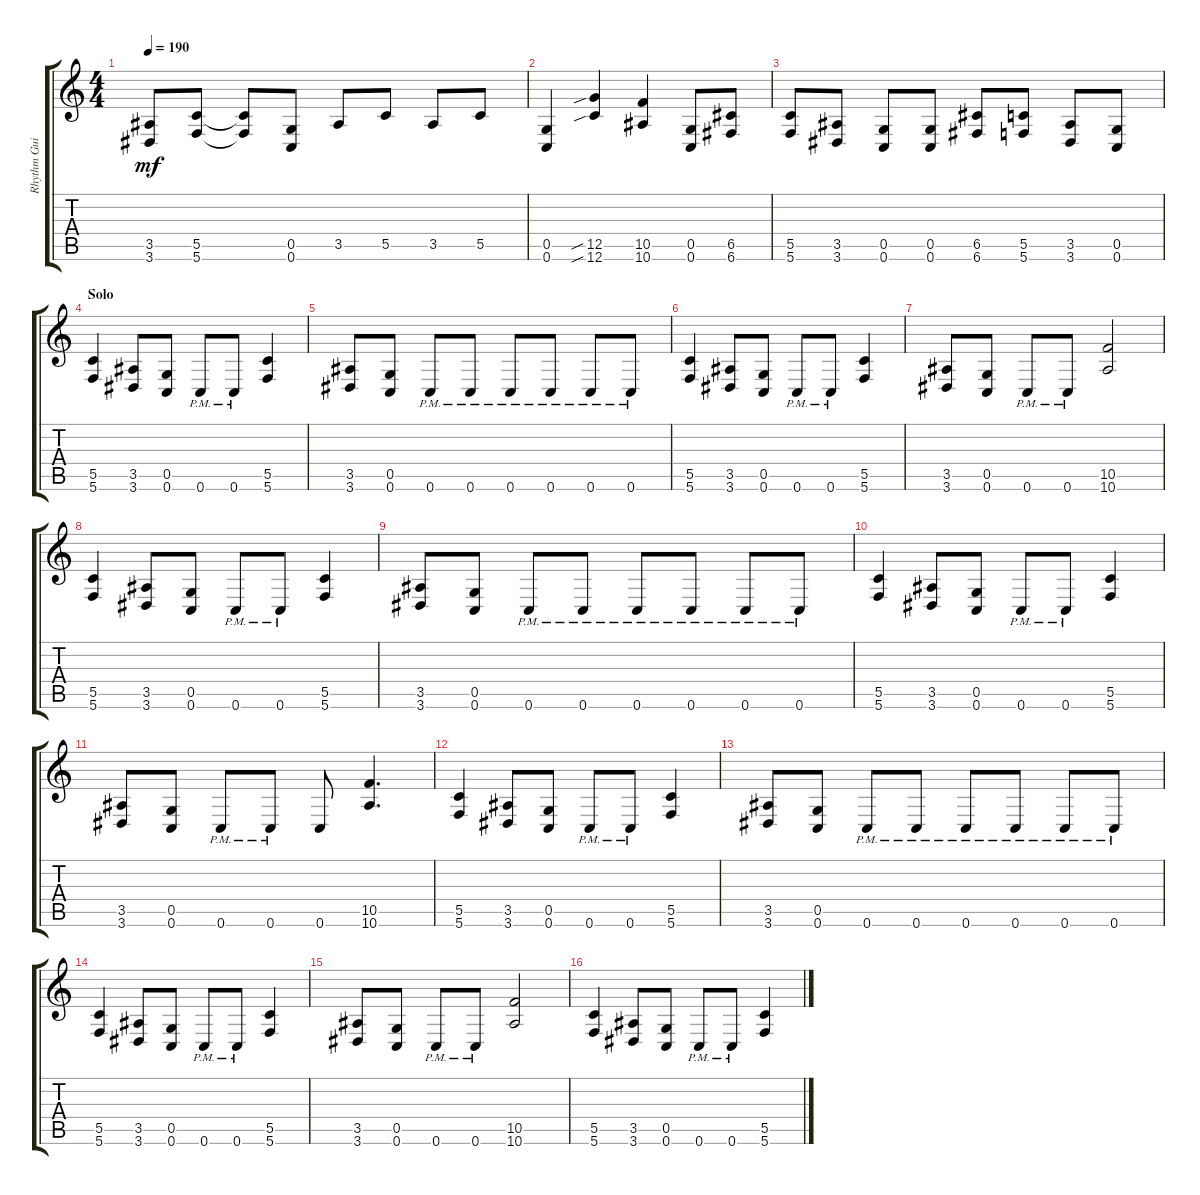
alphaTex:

\track ("Rhythm Guitar" "Rhythm Gui") {instrument distortionguitar}
\staff {score tabs}
\tuning (D4 A3 F3 C3 G2 C2) {hide}
\ts (4 4)
\tempo 190
\clef g2
\ks c
(3.5{t} 3.6{t}).8{dy mf} (5.5 5.6).8 (5.5{t} 5.6{t}).8 (0.5 0.6).8 3.5.8 5.5.8 3.5.8 5.5.8 |
(0.5 0.6).4 (12.5{sib} 12.6{sib}).4 (10.5 10.6).4 (0.5 0.6).8 (6.5 6.6).8 |
(5.5 5.6).8 (3.5 3.6).8 (0.5 0.6).8 (0.5 0.6).8 (6.5 6.6).8 (5.5 5.6).8 (3.5 3.6).8 (0.5 0.6).8 |
\section ("" "Solo")
(5.5 5.6).4 (3.5 3.6).8 (0.5 0.6).8 0.6{pm}.8 0.6{pm}.8 (5.5 5.6).4 |
(3.5 3.6).8 (0.5 0.6).8 0.6{pm}.8 0.6{pm}.8 0.6{pm}.8 0.6{pm}.8 0.6{pm}.8 0.6{pm}.8 |
(5.5 5.6).4 (3.5 3.6).8 (0.5 0.6).8 0.6{pm}.8 0.6{pm}.8 (5.5 5.6).4 |
(3.5 3.6).8 (0.5 0.6).8 0.6{pm}.8 0.6{pm}.8 (10.5 10.6).2 |
(5.5 5.6).4 (3.5 3.6).8 (0.5 0.6).8 0.6{pm}.8 0.6{pm}.8 (5.5 5.6).4 |
(3.5 3.6).8 (0.5 0.6).8 0.6{pm}.8 0.6{pm}.8 0.6{pm}.8 0.6{pm}.8 0.6{pm}.8 0.6{pm}.8 |
(5.5 5.6).4 (3.5 3.6).8 (0.5 0.6).8 0.6{pm}.8 0.6{pm}.8 (5.5 5.6).4 |
(3.5 3.6).8 (0.5 0.6).8 0.6{pm}.8 0.6{pm}.8 0.6.8 (10.5 10.6).4{d} |
(5.5 5.6).4 (3.5 3.6).8 (0.5 0.6).8 0.6{pm}.8 0.6{pm}.8 (5.5 5.6).4 |
(3.5 3.6).8 (0.5 0.6).8 0.6{pm}.8 0.6{pm}.8 0.6{pm}.8 0.6{pm}.8 0.6{pm}.8 0.6{pm}.8 |
(5.5 5.6).4 (3.5 3.6).8 (0.5 0.6).8 0.6{pm}.8 0.6{pm}.8 (5.5 5.6).4 |
(3.5 3.6).8 (0.5 0.6).8 0.6{pm}.8 0.6{pm}.8 (10.5 10.6).2 |
(5.5 5.6).4 (3.5 3.6).8 (0.5 0.6).8 0.6{pm}.8 0.6{pm}.8 (5.5 5.6).4
